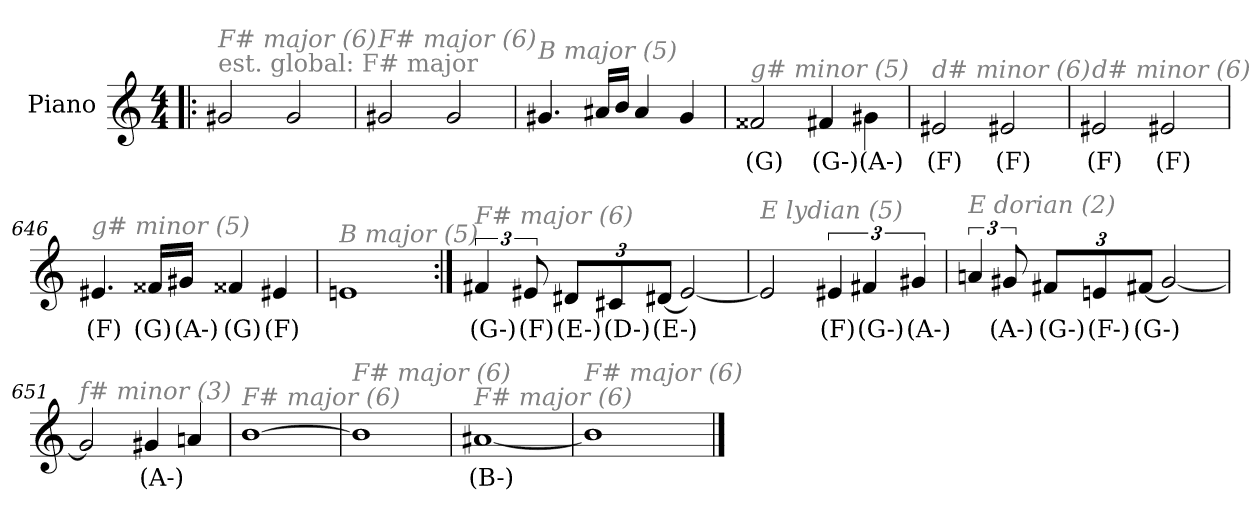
**kern	**text
*part1	*part1
*staff1	*staff1
*I"Piano	*
*I'Pno.	*
*clefG2	*
*k[]	*
*M4/4	*
=1!|:	=1!|:
!LO:TX:a:color=#808080:t=est. global&colon; F# major	!
!LO:TX:i:color=#808080:t=F# major (6)	!
2g#X/	.
2g#/	.
=641	=641
!LO:TX:i:color=#808080:t=F# major (6)	!
2g#X/	.
2g#/	.
=642	=642
!LO:TX:i:color=#808080:t=B major (5)	!
4.g#X/	.
16a#X/LL	.
16b/JJ	.
4a#/	.
4g#/	.
=643	=643
!LO:TX:i:color=#808080:t=g# minor (5)	!
2f##Xi/	(G)
4f#Xi/	(G-)
4g#Xi\	(A-)
!!LO:LB:g=z
=644	=644
!LO:TX:i:color=#808080:t=d# minor (6)	!
2e#Xi/	(F)
2e#Xi/	(F)
=645	=645
!LO:TX:i:color=#808080:t=d# minor (6)	!
2e#Xi/	(F)
2e#Xi/	(F)
=646	=646
!LO:TX:i:color=#808080:t=g# minor (5)	!
4.e#Xi/	(F)
16f##Xi/LL	(G)
16g#Xi/JJ	(A-)
4f##Xi/	(G)
4e#Xi/	(F)
=647	=647
!LO:TX:i:color=#808080:t=B major (5)	!
1en	.
!!LO:LB:g=z
=648:|!	=648:|!
!LO:TX:i:color=#808080:t=F# major (6)	!
6f#Xi/	(G-)
12e#Xi/	(F)
*Xbrackettup	*
12d#Xi/L	(E-)
12c#Xi/	(D-)
[12d#Xi/J	(E-)
2e-/_	.
=649	=649
!LO:TX:i:color=#808080:t=E lydian (5)	!
2e-/]	.
*brackettup	*
6e#Xi/	(F)
6f#Xi/	(G-)
6g#Xi/	(A-)
=650	=650
!LO:TX:i:color=#808080:t=E dorian (2)	!
6an/	.
12g#Xi/	(A-)
*Xbrackettup	*
12f#Xi/L	(G-)
12eni/	(F-)
[12f#Xi/J	(G-)
2g-/_	.
=651	=651
!LO:TX:i:color=#808080:t=f# minor (3)	!
2g-/]	.
4g#Xi/	(A-)
4an/	.
!!LO:LB:g=z
=652	=652
!LO:TX:i:color=#808080:t=F# major (6)	!
[1b	.
=653	=653
!LO:TX:i:color=#808080:t=F# major (6)	!
1b]	.
=654	=654
!LO:TX:i:color=#808080:t=F# major (6)	!
[1a#Xi	(B-)
=655	=655
!LO:TX:i:color=#808080:t=F# major (6)	!
1b-]	.
==	==
*-	*-
